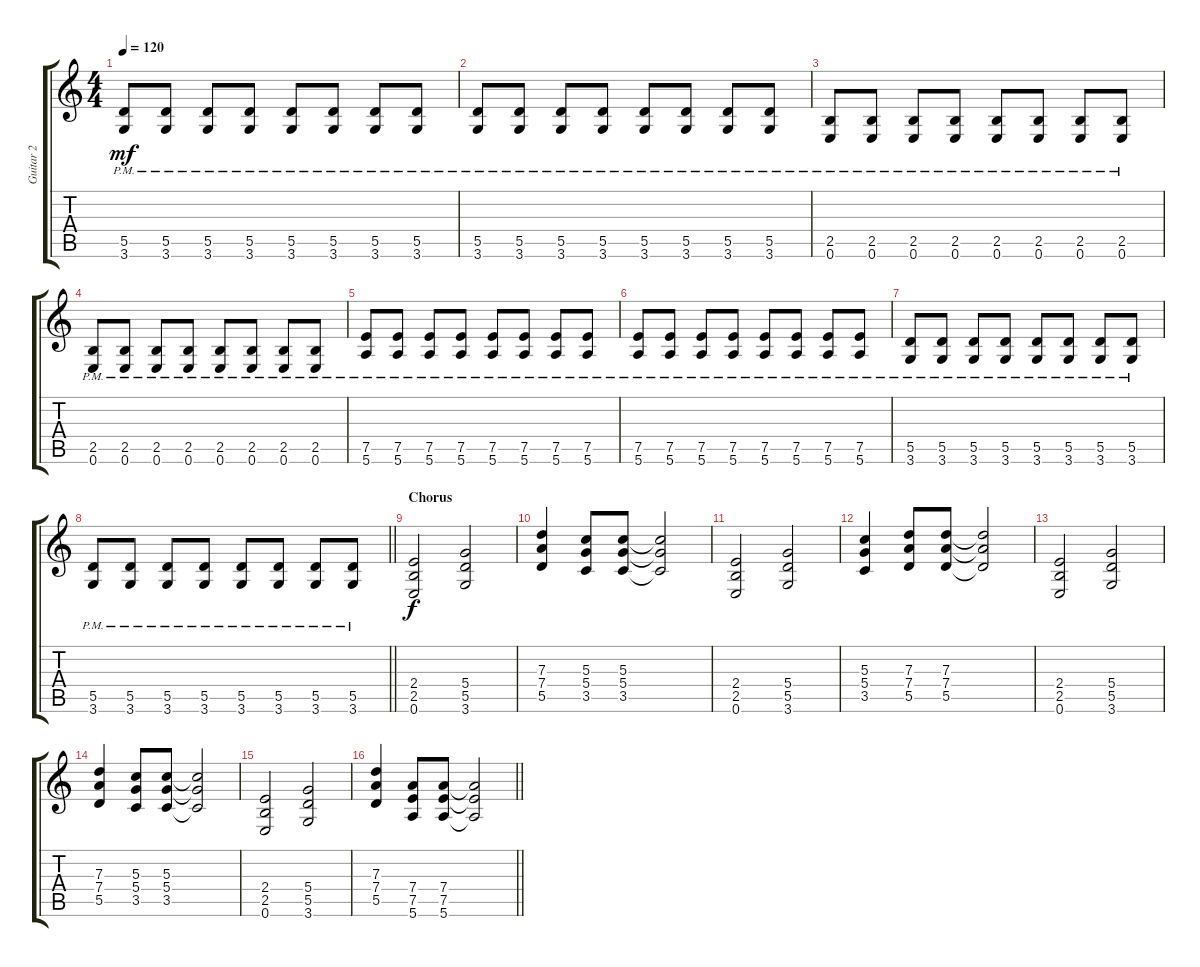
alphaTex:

\track ("Guitar 2" "Guitar 2") {instrument electricguitarclean}
\staff {score tabs}
\tuning (E4 B3 G3 D3 A2 E2) {hide}
\ts (4 4)
\tempo 120
\clef g2
\ks c
(5.5{pm} 3.6{pm}).8{dy mf} (5.5{pm} 3.6{pm}).8 (5.5{pm} 3.6{pm}).8 (5.5{pm} 3.6{pm}).8 (5.5{pm} 3.6{pm}).8 (5.5{pm} 3.6{pm}).8 (5.5{pm} 3.6{pm}).8 (5.5{pm} 3.6{pm}).8 |
(5.5{pm} 3.6{pm}).8 (5.5{pm} 3.6{pm}).8 (5.5{pm} 3.6{pm}).8 (5.5{pm} 3.6{pm}).8 (5.5{pm} 3.6{pm}).8 (5.5{pm} 3.6{pm}).8 (5.5{pm} 3.6{pm}).8 (5.5{pm} 3.6{pm}).8 |
(2.5{pm} 0.6{pm}).8 (2.5{pm} 0.6{pm}).8 (2.5{pm} 0.6{pm}).8 (2.5{pm} 0.6{pm}).8 (2.5{pm} 0.6{pm}).8 (2.5{pm} 0.6{pm}).8 (2.5{pm} 0.6{pm}).8 (2.5{pm} 0.6{pm}).8 |
(2.5{pm} 0.6{pm}).8 (2.5{pm} 0.6{pm}).8 (2.5{pm} 0.6{pm}).8 (2.5{pm} 0.6{pm}).8 (2.5{pm} 0.6{pm}).8 (2.5{pm} 0.6{pm}).8 (2.5{pm} 0.6{pm}).8 (2.5{pm} 0.6{pm}).8 |
(7.5{pm} 5.6{pm}).8 (7.5{pm} 5.6{pm}).8 (7.5{pm} 5.6{pm}).8 (7.5{pm} 5.6{pm}).8 (7.5{pm} 5.6{pm}).8 (7.5{pm} 5.6{pm}).8 (7.5{pm} 5.6{pm}).8 (7.5{pm} 5.6{pm}).8 |
(7.5{pm} 5.6{pm}).8 (7.5{pm} 5.6{pm}).8 (7.5{pm} 5.6{pm}).8 (7.5{pm} 5.6{pm}).8 (7.5{pm} 5.6{pm}).8 (7.5{pm} 5.6{pm}).8 (7.5{pm} 5.6{pm}).8 (7.5{pm} 5.6{pm}).8 |
(5.5{pm} 3.6{pm}).8 (5.5{pm} 3.6{pm}).8 (5.5{pm} 3.6{pm}).8 (5.5{pm} 3.6{pm}).8 (5.5{pm} 3.6{pm}).8 (5.5{pm} 3.6{pm}).8 (5.5{pm} 3.6{pm}).8 (5.5{pm} 3.6{pm}).8 |
\barLineRight lightlight
(5.5{pm} 3.6{pm}).8 (5.5{pm} 3.6{pm}).8 (5.5{pm} 3.6{pm}).8 (5.5{pm} 3.6{pm}).8 (5.5{pm} 3.6{pm}).8 (5.5{pm} 3.6{pm}).8 (5.5{pm} 3.6{pm}).8 (5.5{pm} 3.6{pm}).8 |
\section ("" "Chorus")
(2.4 2.5 0.6).2{dy f} (5.4 5.5 3.6).2 |
(7.3 7.4 5.5).4 (5.3 5.4 3.5).8 (5.3 5.4 3.5).8 (5.3{t} 5.4{t} 3.5{t}).2 |
(2.4 2.5 0.6).2 (5.4 5.5 3.6).2 |
(5.3 5.4 3.5).4 (7.3 7.4 5.5).8 (7.3 7.4 5.5).8 (7.3{t} 7.4{t} 5.5{t}).2 |
(2.4 2.5 0.6).2 (5.4 5.5 3.6).2 |
(7.3 7.4 5.5).4 (5.3 5.4 3.5).8 (5.3 5.4 3.5).8 (5.3{t} 5.4{t} 3.5{t}).2 |
(2.4 2.5 0.6).2 (5.4 5.5 3.6).2 |
\barLineRight lightlight
(7.3 7.4 5.5).4 (7.4 7.5 5.6).8 (7.4 7.5 5.6).8 (7.4{t} 7.5{t} 5.6{t}).2
